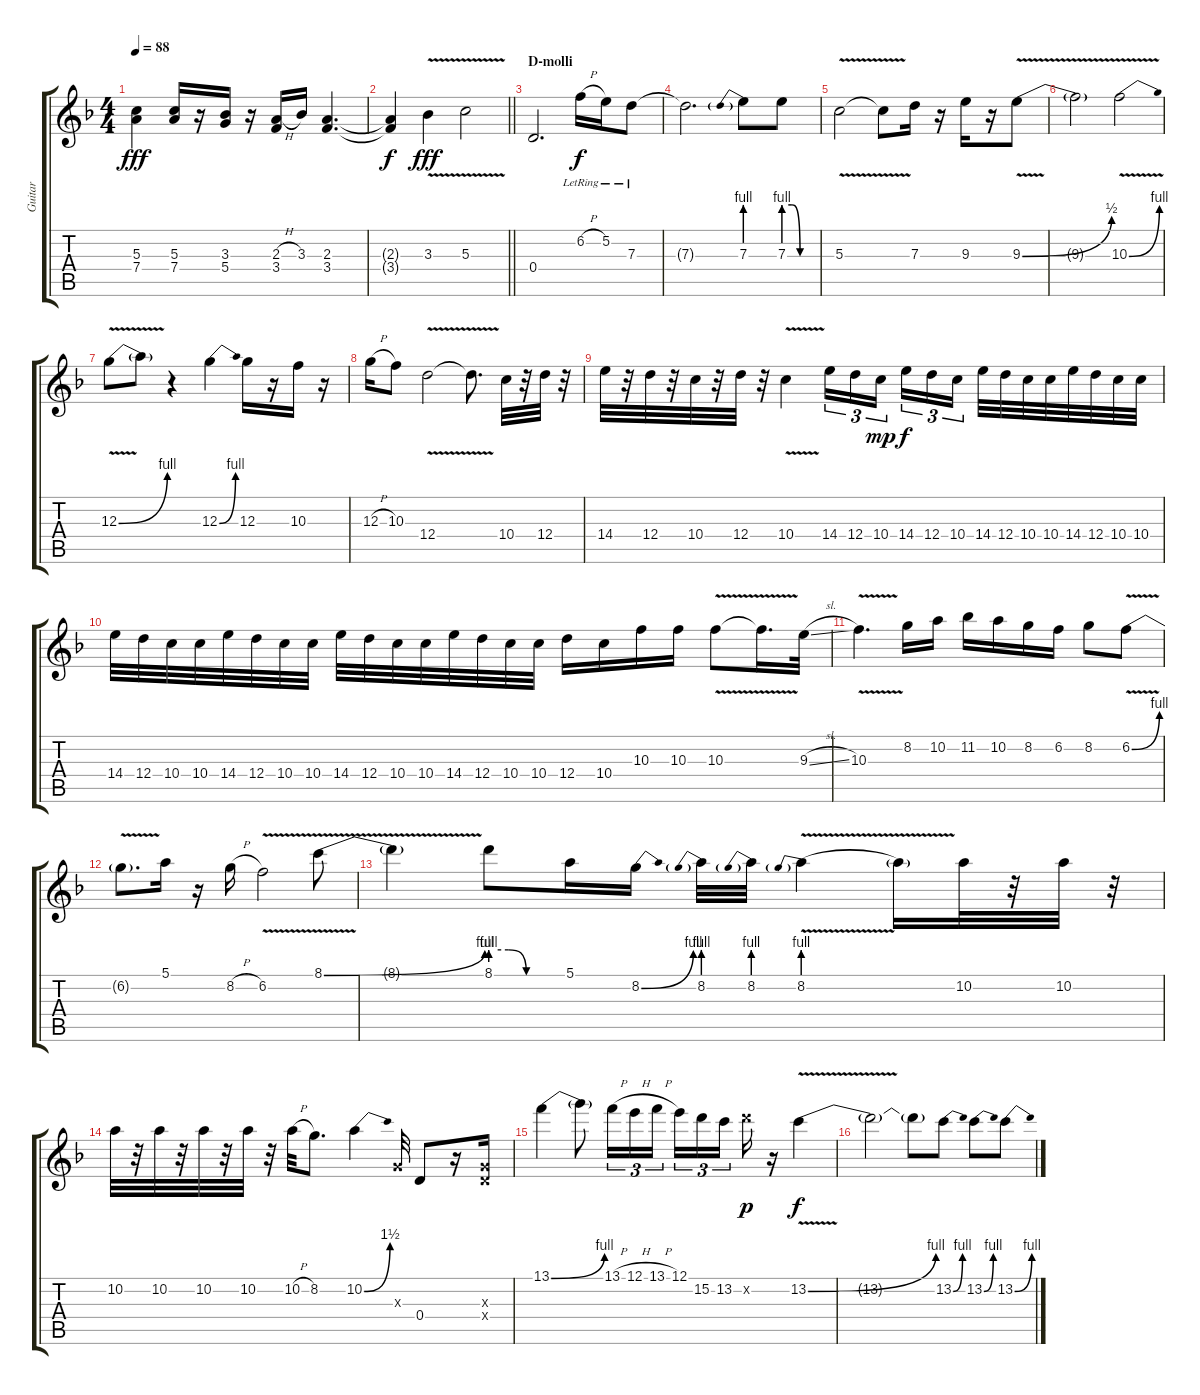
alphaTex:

\track ("Guitar" "Guitar") {instrument electricguitarclean}
\staff {score tabs}
\tuning (E4 B3 G3 D3 A2 E2) {hide}
\ts (4 4)
\tempo 88
\clef g2
\ks dminor
(5.3 7.4).4{dy fff} (5.3 7.4).16 r.16 (3.3 5.4).16 r.16 (2.3{h} 3.4).16 3.3.16 (2.3 3.4).4{d} |
\barLineRight lightlight
(2.3{t} 3.4{t}).4{dy f} 3.3{v}.4{dy fff} 5.3{v}.2 |
\section ("" "D-molli")
0.4.2{d} 6.2{h lr}.16{dy f} 5.2{lr}.16 7.3{lr}.8 |
7.3{t}.2{d} 7.3{be (prebend 0 4 60 4)}.8 7.3{be (custom 0 4 15 4 30 0 60 0)}.8 |
5.3{v}.2 5.3{t}.8 7.3.16 r.16 9.3.16 r.16 9.3{be (bend 0 0 60 2) v}.8 |
9.3{t}.2 10.3{be (bend 0 0 60 4) v}.2 |
12.3{be (bend 0 0 60 4) v}.8 12.3{t}.8 r.4 12.3{be (bend 0 0 60 4)}.4 12.3.16 r.16 10.3.16 r.16 |
12.3{h}.16 10.3.8 12.4{v}.2 12.4{t}.8{d} 10.4.32 r.32 12.4.32 r.32 |
14.4.32 r.32 12.4.32 r.32 10.4.32 r.32 12.4.32 r.32 10.4{v}.4 14.4.16{tu (3 2)} 12.4.16{tu (3 2)} 10.4.16{tu (3 2) dy mp beam splitsecondary} 14.4.16{tu (3 2) dy f} 12.4.16{tu (3 2)} 10.4.16{tu (3 2)} 14.4.32 12.4.32 10.4.32 10.4.32 14.4.32 12.4.32 10.4.32 10.4.32 |
14.4.32 12.4.32 10.4.32 10.4.32 14.4.32 12.4.32 10.4.32 10.4.32 14.4.32 12.4.32 10.4.32 10.4.32 14.4.32 12.4.32 10.4.32 10.4.32 12.4.16 10.4.16 10.3.16 10.3.16 10.3{v}.8 10.3{t}.16{d} 9.3{sl}.32 |
10.3{v}.4{d} 8.2.16 10.2.16 11.2.16 10.2.16 8.2.16 6.2.16 8.2.8 6.2{be (bend 0 0 60 4) v}.8 |
6.2{t}.8{d} 5.1.16 r.16 8.2{h}.16 6.2{v}.2 8.1{be (bend 0 0 60 4) v}.8 |
8.1{t}.4 8.1{be (custom 0 4 15 4 30 0 60 0)}.8 5.1.16 8.2{be (bend 0 0 60 4)}.16 8.2{be (prebend 0 4 60 4)}.32 8.2{be (prebend 0 4 60 4)}.32 8.2{be (prebend 0 4 60 4) v}.4 8.2{t}.16 10.2.32 r.32 10.2.32 r.32 |
10.2.32 r.32 10.2.32 r.32 10.2.32 r.32 10.2.32 r.32 10.2{h}.32 8.2.8{d} 10.2{be (bend 0 0 60 6)}.4 0.3{x}.32 0.4.8 r.16 (0.3{x} 0.4{x}).16 |
13.1{be (bend 0 0 60 4)}.4 13.1{t}.8 13.1{h}.16{tu (3 2)} 12.1{h}.16{tu (3 2)} 13.1{h}.16{tu (3 2)} 12.1.16{tu (3 2)} 15.2.16{tu (3 2)} 13.2.16{tu (3 2) beam splitsecondary} 15.2{x}.16{dy p} r.16 13.2{be (bend 0 0 60 4) v}.4{dy f} |
13.2{t}.2 13.2{t}.8 13.2{be (bend 0 0 60 4)}.8 13.2{be (bend 0 0 60 4)}.8 13.2{be (bend 0 0 60 4)}.8
